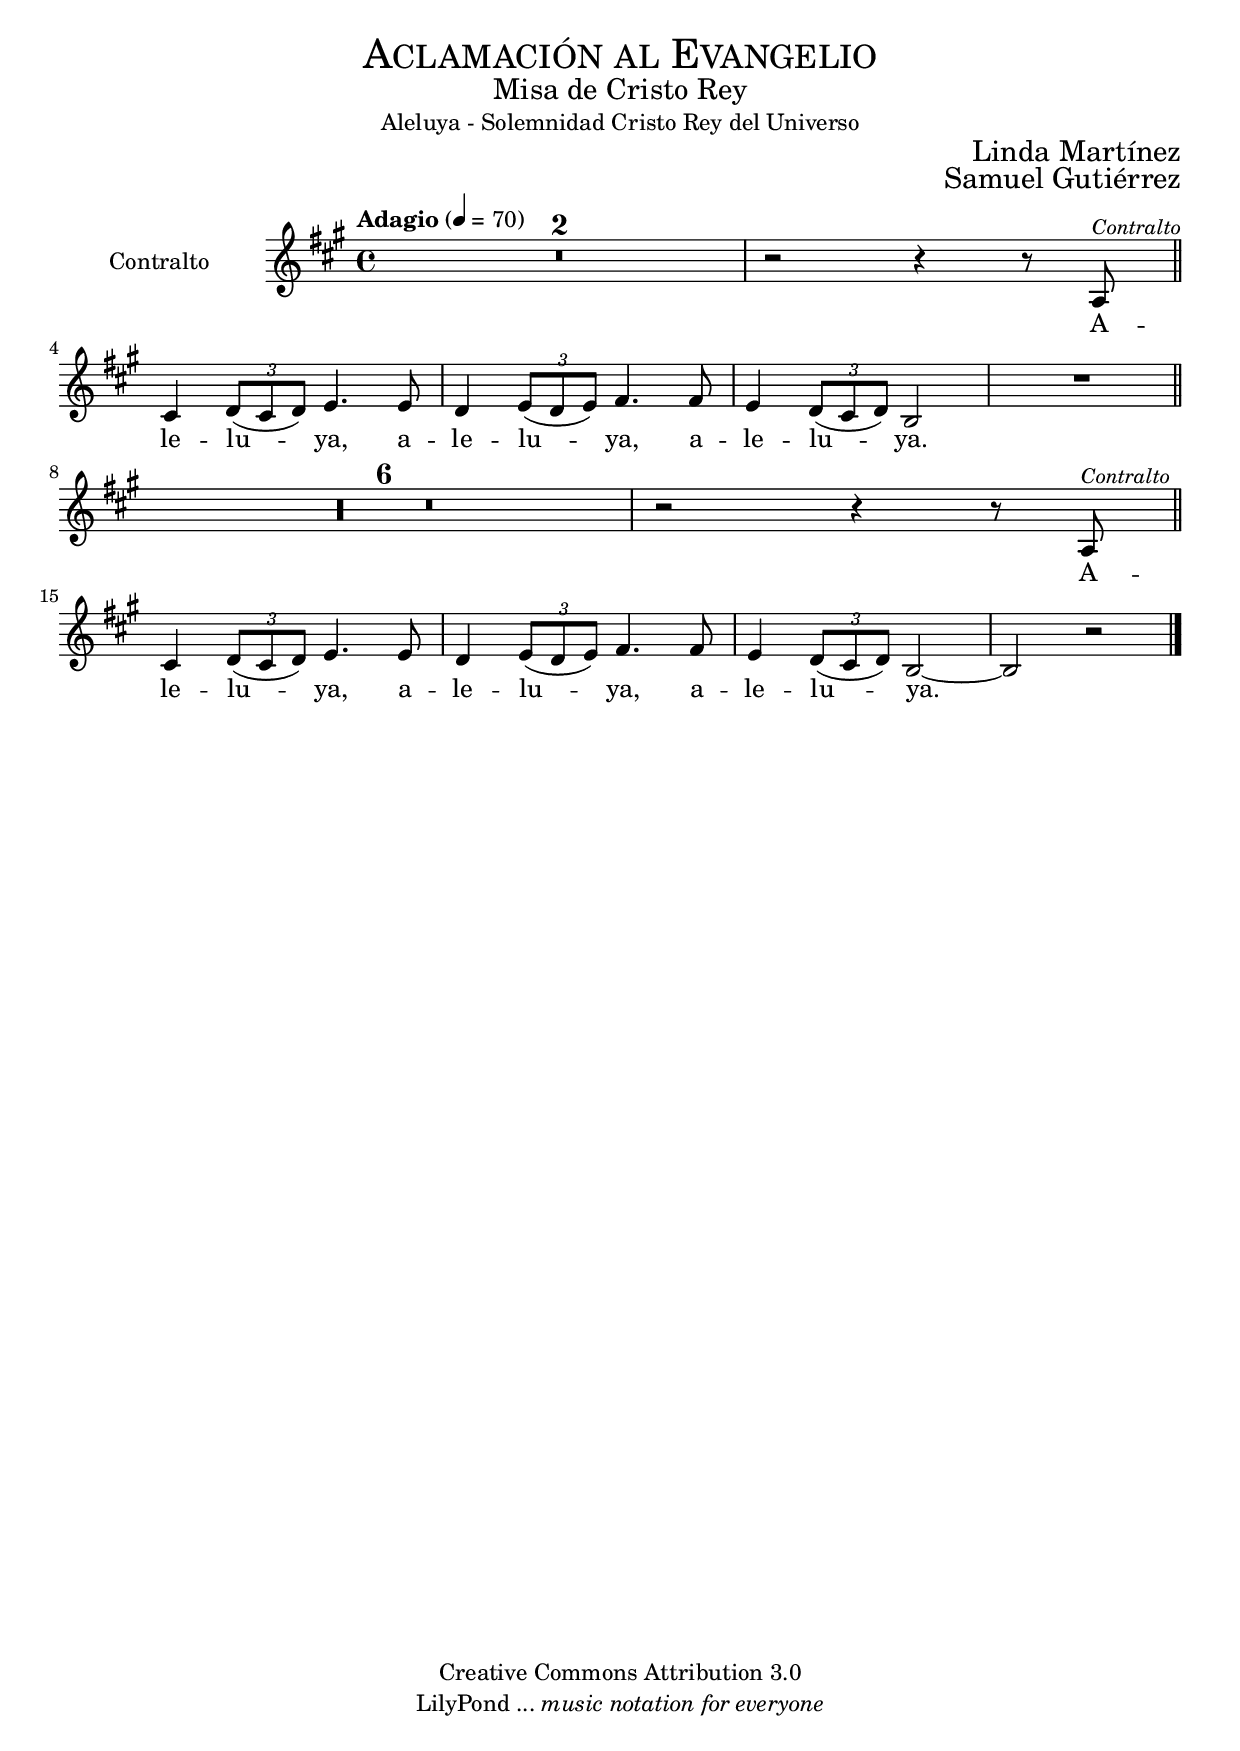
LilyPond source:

% ******************************************************************************************
%	Aclamaicion al Evangelio - Melody inspired by the compositions of Mons Marco Frisina
%   	Music and accompaniment by serachsam
% ******************************************************************************************
\language "espanol"
\version "2.23.2"

% --- Global parameters
particle = 1
jump = \break

% --- Includes
\include "global.ily"
alto_music = \relative do' {
  \compressEmptyMeasures

  R1*2 |
  r2 r4 r8 la8^\markup{ \italic \small "Contralto" } | \bar "||" #(if (= particle 1) jump "") % 3
  dos4 \tuplet 3/2 { re8( dos re) } mi4. mi8 |
  re4 \tuplet 3/2 { mi8( re mi) } fas4. fas8 |
  mi4 \tuplet 3/2 { re8( dos re) } si2 |
  R1 | \bar "||" #(if (= particle 1) jump "") % 7
  R1*6 |
  r2 r4 r8 la8^\markup{ \italic \small "Contralto" } | \bar "||" #(if (= particle 1) jump "") % 14
  dos4 \tuplet 3/2 { re8( dos re) } mi4. mi8 |
  re4 \tuplet 3/2 { mi8( re mi) } fas4. fas8 |
  mi4 \tuplet 3/2 { re8( dos re) } si2~ |
  si2 r |

  \bar "|."
}

alto_lyrics = \lyricmode {
  A -- le -- lu -- ya,
  a -- le -- lu -- ya,
  a -- le -- lu -- ya.

  A -- le -- lu -- ya,
  a -- le -- lu -- ya,
  a -- le -- lu -- ya.
}


% --- Global size
% #(set-global-staff-size 20)

% --- Header
\markup { \fill-line { \center-column { \fontsize #5 \smallCaps "Aclamación al Evangelio" \fontsize #2 "Misa de Cristo Rey" "Aleluya - Solemnidad Cristo Rey del Universo" } } }
\markup { \fill-line { " " \center-column { \fontsize #2 "Linda Martínez" } } }
\markup { \fill-line { " " \center-column { \fontsize #2 "Samuel Gutiérrez" } } }
\header {
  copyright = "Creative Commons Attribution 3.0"
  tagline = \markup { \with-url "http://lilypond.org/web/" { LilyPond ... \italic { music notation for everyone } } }
  breakbefore = ##t
}

% --- Music

% --- Harmony

\score {
  <<
    \new Staff <<
      \set Staff.instrumentName = #"Contralto"
      \set Staff.midiInstrument = #"oboe"
      \set Staff.midiMaximumVolume = #1.5

      \new Voice = "contralto" <<
        \global \alto_music
      >>
      \new Lyrics = "contralto"
      \context Lyrics = "contralto" \lyricsto "contralto" \alto_lyrics
    >>
  >>
  \midi { }
  \layout { }
}

% --- Paper
\paper{
  #(set-default-paper-size "letter")
  indent=3.5\cm
  page-breaking = #ly:page-turn-breaking
}